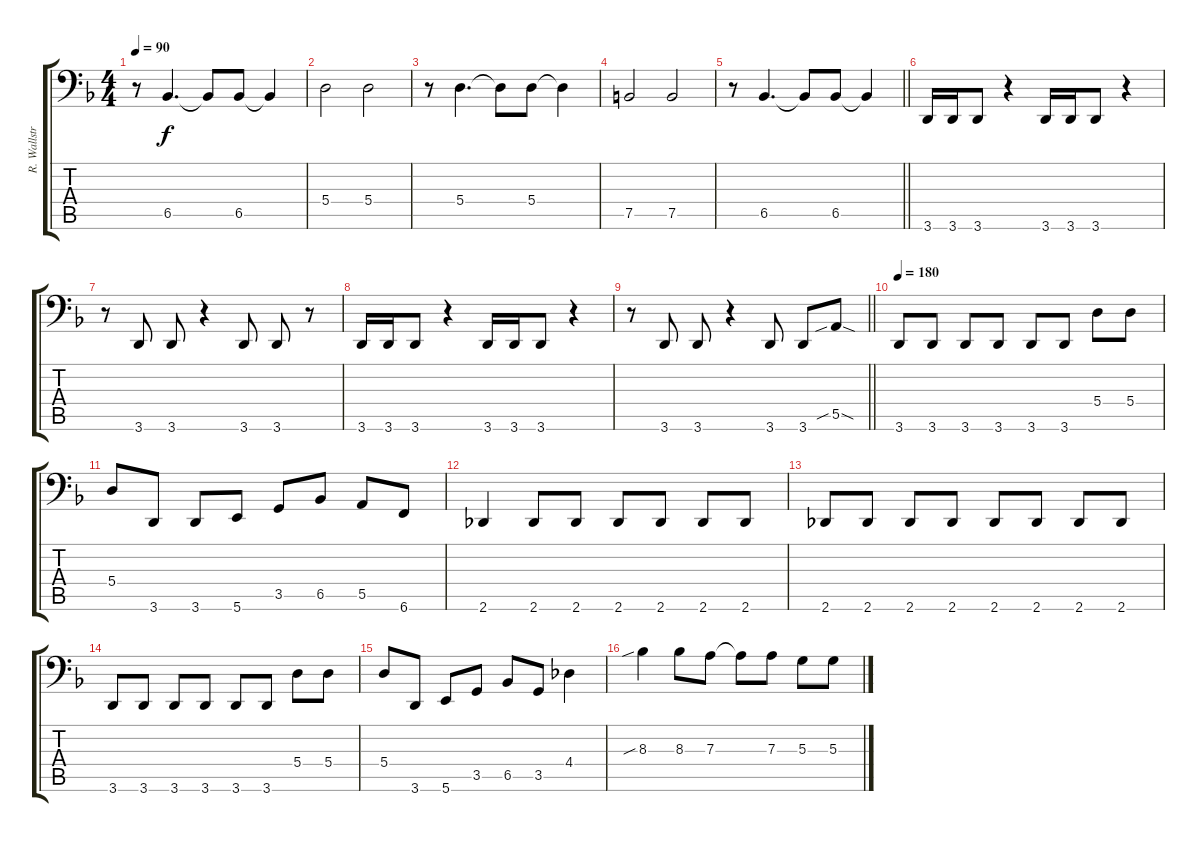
\track ("R. Wallström (Bass)" "R. Wallstr") {instrument electricbassfinger}
\staff {score tabs}
\tuning (C3 G2 D2 A1 E1 B0) {hide}
\ts (4 4)
\tempo 90
\clef f4
\ks dminor
r.8{dy f} 6.5.4{d} 6.5{t}.8 6.5.8 6.5{t}.4 |
5.4.2 5.4.2 |
r.8 5.4.4{d} 5.4{t}.8 5.4.8 5.4{t}.4 |
7.5.2 7.5.2 |
\barLineRight lightlight
r.8 6.5.4{d} 6.5{t}.8 6.5.8 6.5{t}.4 |
3.6.16 3.6.16 3.6.8 r.4 3.6.16 3.6.16 3.6.8 r.4 |
r.8 3.6.8 3.6.8 r.4 3.6.8 3.6.8 r.8 |
3.6.16 3.6.16 3.6.8 r.4 3.6.16 3.6.16 3.6.8 r.4 |
\barLineRight lightlight
r.8 3.6.8 3.6.8 r.4 3.6.8 3.6.8 5.5{sib sod}.8 |
\tempo 180
3.6.8 3.6.8 3.6.8 3.6.8 3.6.8 3.6.8 5.4.8 5.4.8 |
5.4.8 3.6.8 3.6.8 5.6.8 3.5.8 6.5.8 5.5.8 6.6.8 |
2.6.4 2.6.8 2.6.8 2.6.8 2.6.8 2.6.8 2.6.8 |
2.6.8 2.6.8 2.6.8 2.6.8 2.6.8 2.6.8 2.6.8 2.6.8 |
3.6.8 3.6.8 3.6.8 3.6.8 3.6.8 3.6.8 5.4.8 5.4.8 |
5.4.8 3.6.8 5.6.8 3.5.8 6.5.8 3.5.8 4.4.4 |
8.3{sib}.4 8.3.8 7.3.8 7.3{t}.8 7.3.8 5.3.8 5.3.8
